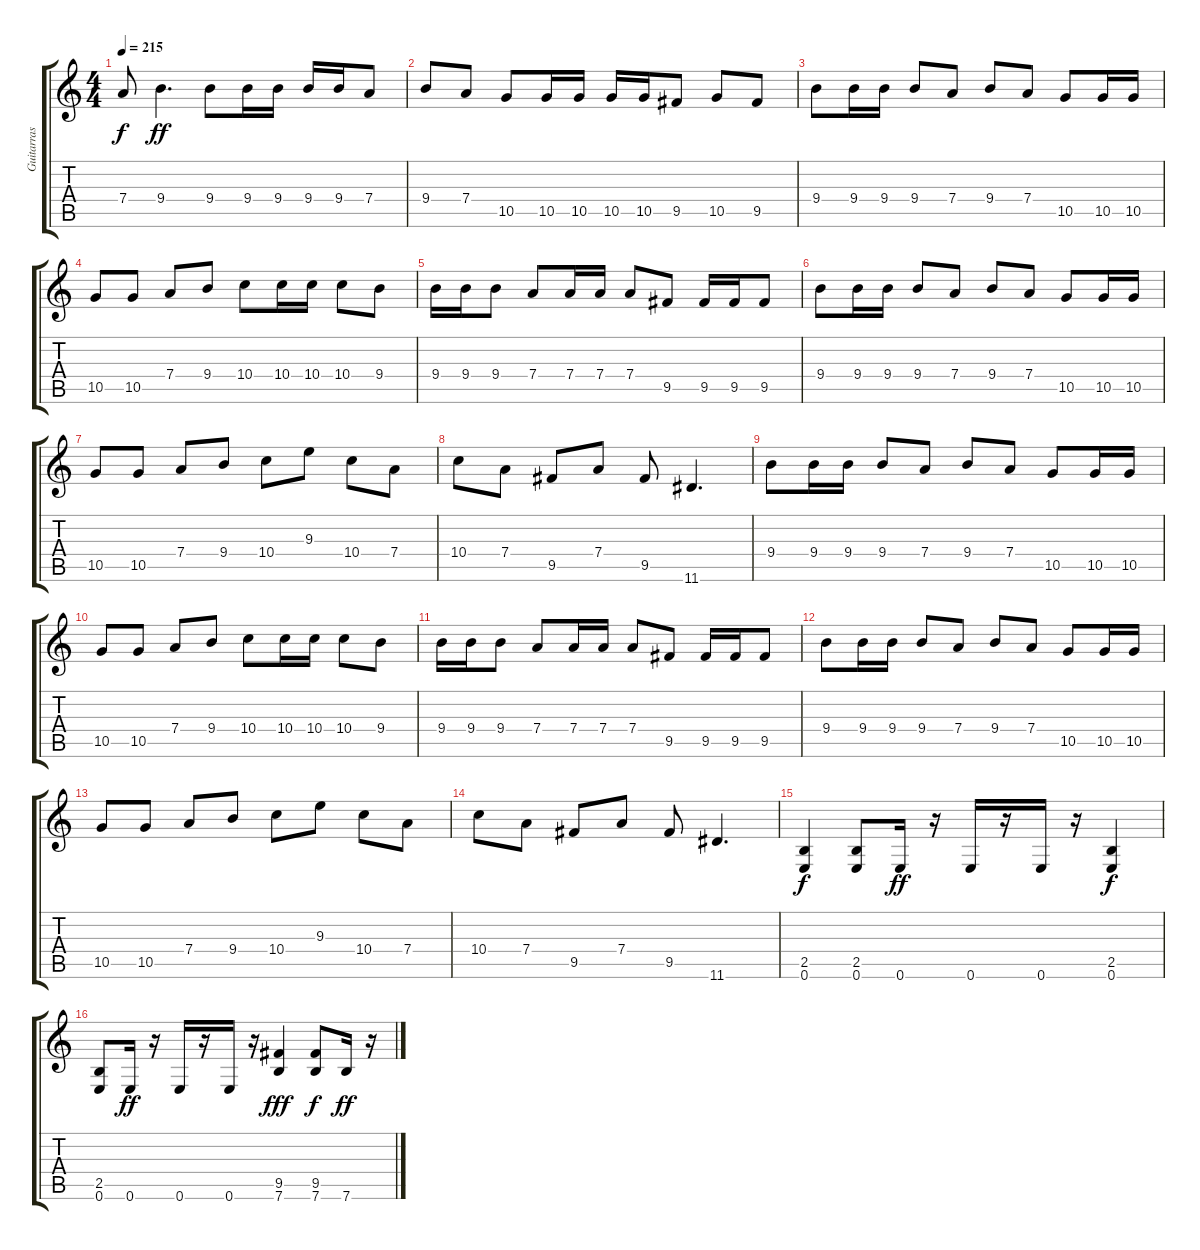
\track ("Guitarras" "Guitarras") {instrument distortionguitar}
\staff {score tabs}
\tuning (E4 B3 G3 D3 A2 E2) {hide}
\ts (4 4)
\tempo 215
\clef g2
\ks c
7.4{t}.8{dy f} 9.4.4{d dy ff} 9.4.8 9.4.16 9.4.16 9.4.16 9.4.16 7.4.8 |
9.4.8 7.4.8 10.5.8 10.5.16 10.5.16 10.5.16 10.5.16 9.5.8 10.5.8 9.5.8 |
9.4.8 9.4.16 9.4.16 9.4.8 7.4.8 9.4.8 7.4.8 10.5.8 10.5.16 10.5.16 |
10.5.8 10.5.8 7.4.8 9.4.8 10.4.8 10.4.16 10.4.16 10.4.8 9.4.8 |
9.4.16 9.4.16 9.4.8 7.4.8 7.4.16 7.4.16 7.4.8 9.5.8 9.5.16 9.5.16 9.5.8 |
9.4.8 9.4.16 9.4.16 9.4.8 7.4.8 9.4.8 7.4.8 10.5.8 10.5.16 10.5.16 |
10.5.8 10.5.8 7.4.8 9.4.8 10.4.8 9.3.8 10.4.8 7.4.8 |
10.4.8 7.4.8 9.5.8 7.4.8 9.5.8 11.6.4{d} |
9.4.8 9.4.16 9.4.16 9.4.8 7.4.8 9.4.8 7.4.8 10.5.8 10.5.16 10.5.16 |
10.5.8 10.5.8 7.4.8 9.4.8 10.4.8 10.4.16 10.4.16 10.4.8 9.4.8 |
9.4.16 9.4.16 9.4.8 7.4.8 7.4.16 7.4.16 7.4.8 9.5.8 9.5.16 9.5.16 9.5.8 |
9.4.8 9.4.16 9.4.16 9.4.8 7.4.8 9.4.8 7.4.8 10.5.8 10.5.16 10.5.16 |
10.5.8 10.5.8 7.4.8 9.4.8 10.4.8 9.3.8 10.4.8 7.4.8 |
10.4.8 7.4.8 9.5.8 7.4.8 9.5.8 11.6.4{d} |
(2.5 0.6).4{dy f} (2.5 0.6).8 0.6.16{dy ff} r.16 0.6.16 r.16 0.6.16 r.16 (2.5 0.6).4{dy f} |
(2.5 0.6).8 0.6.16{dy ff} r.16 0.6.16 r.16 0.6.16 r.16 (9.5 7.6).4{dy fff} (9.5 7.6).8{dy f} 7.6.16{dy ff} r.16
